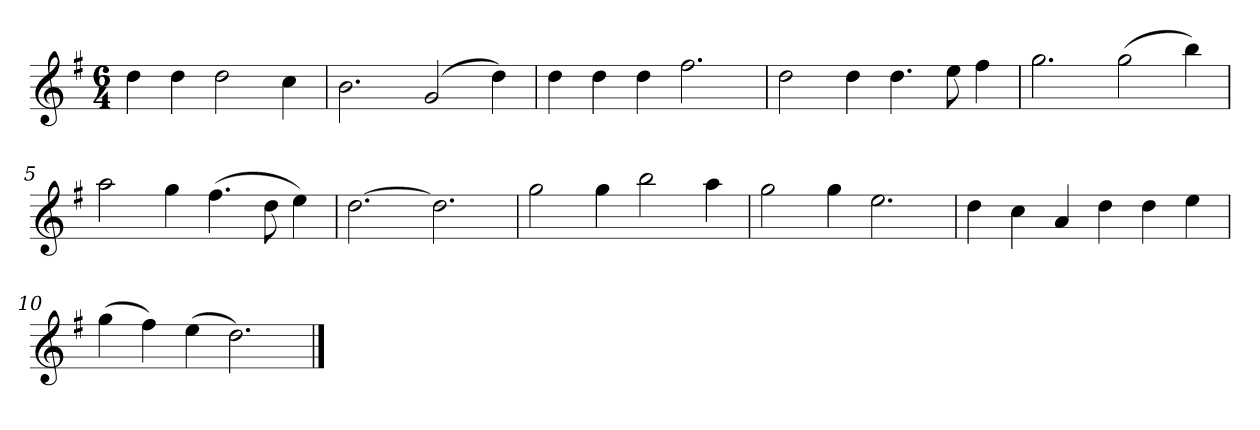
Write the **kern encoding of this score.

**kern
*part1
*staff1
*k[f#]
*M6/4
*MM120
=
4dd
4dd
2dd
4cc
=1
2.b
(2g
4dd)
=2
4dd
4dd
4dd
2.ff#
=3
2dd
4dd
4.dd
8ee
4ff#
=4
2.gg
(2gg
4bb)
=5
2aa
4gg
(4.ff#
8dd
4ee)
=6
[2.dd
2.dd]
=7
2gg
4gg
2bb
4aa
=8
2gg
4gg
2.ee
=9
4dd
4cc
4a
4dd
4dd
4ee
=10
(4gg
4ff#)
(4ee
2.dd)
==
*-
